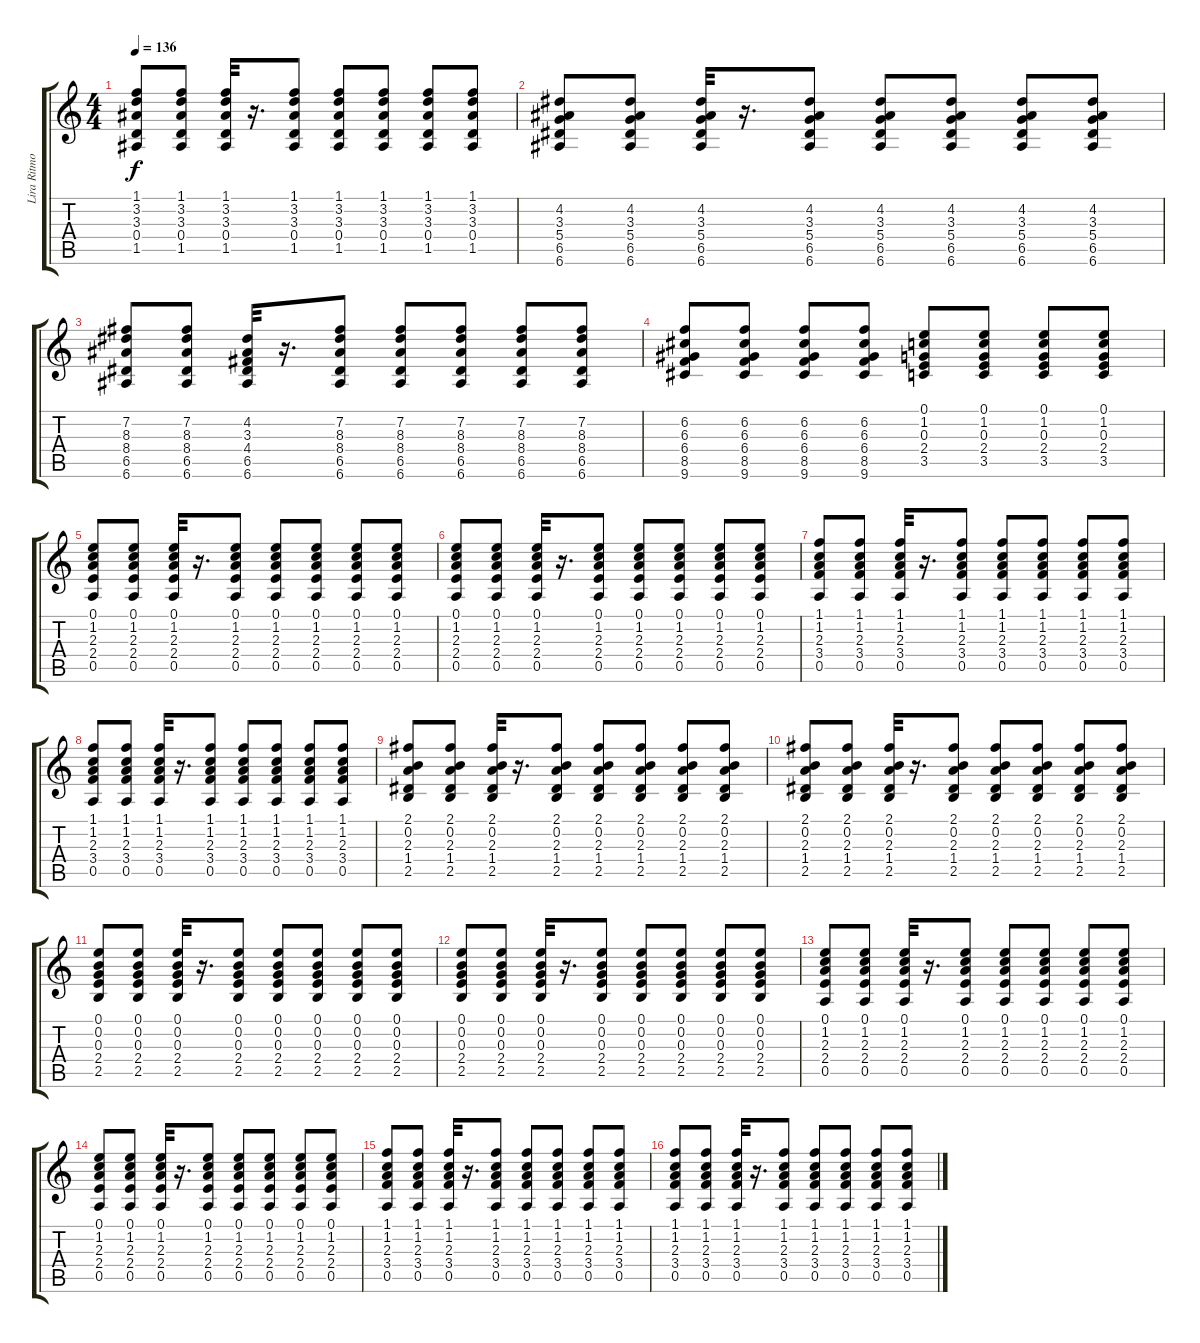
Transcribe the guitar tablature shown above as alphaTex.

\track ("Lira Ritmo" "Lira Ritmo") {instrument acousticguitarsteel}
\staff {score tabs}
\tuning (E4 B3 G3 D3 A2 E2) {hide}
\ts (4 4)
\tempo 136
\clef g2
\ks c
(1.1 3.2 3.3 0.4 1.5).8{dy f} (1.1 3.2 3.3 0.4 1.5).8 (1.1 3.2 3.3 0.4 1.5).32 r.16{d} (1.1 3.2 3.3 0.4 1.5).8 (1.1 3.2 3.3 0.4 1.5).8 (1.1 3.2 3.3 0.4 1.5).8 (1.1 3.2 3.3 0.4 1.5).8 (1.1 3.2 3.3 0.4 1.5).8 |
(4.2 3.3 5.4 6.5 6.6).8 (4.2 3.3 5.4 6.5 6.6).8 (4.2 3.3 5.4 6.5 6.6).32 r.16{d} (4.2 3.3 5.4 6.5 6.6).8 (4.2 3.3 5.4 6.5 6.6).8 (4.2 3.3 5.4 6.5 6.6).8 (4.2 3.3 5.4 6.5 6.6).8 (4.2 3.3 5.4 6.5 6.6).8 |
(7.2 8.3 8.4 6.5 6.6).8 (7.2 8.3 8.4 6.5 6.6).8 (4.2 3.3 4.4 6.5 6.6).32 r.16{d} (7.2 8.3 8.4 6.5 6.6).8 (7.2 8.3 8.4 6.5 6.6).8 (7.2 8.3 8.4 6.5 6.6).8 (7.2 8.3 8.4 6.5 6.6).8 (7.2 8.3 8.4 6.5 6.6).8 |
(6.2 6.3 6.4 8.5 9.6).8 (6.2 6.3 6.4 8.5 9.6).8 (6.2 6.3 6.4 8.5 9.6).8 (6.2 6.3 6.4 8.5 9.6).8 (0.1 1.2 0.3 2.4 3.5).8 (0.1 1.2 0.3 2.4 3.5).8 (0.1 1.2 0.3 2.4 3.5).8 (0.1 1.2 0.3 2.4 3.5).8 |
(0.1 1.2 2.3 2.4 0.5).8 (0.1 1.2 2.3 2.4 0.5).8 (0.1 1.2 2.3 2.4 0.5).32 r.16{d} (0.1 1.2 2.3 2.4 0.5).8 (0.1 1.2 2.3 2.4 0.5).8 (0.1 1.2 2.3 2.4 0.5).8 (0.1 1.2 2.3 2.4 0.5).8 (0.1 1.2 2.3 2.4 0.5).8 |
(0.1 1.2 2.3 2.4 0.5).8 (0.1 1.2 2.3 2.4 0.5).8 (0.1 1.2 2.3 2.4 0.5).32 r.16{d} (0.1 1.2 2.3 2.4 0.5).8 (0.1 1.2 2.3 2.4 0.5).8 (0.1 1.2 2.3 2.4 0.5).8 (0.1 1.2 2.3 2.4 0.5).8 (0.1 1.2 2.3 2.4 0.5).8 |
(1.1 1.2 2.3 3.4 0.5).8 (1.1 1.2 2.3 3.4 0.5).8 (1.1 1.2 2.3 3.4 0.5).32 r.16{d} (1.1 1.2 2.3 3.4 0.5).8 (1.1 1.2 2.3 3.4 0.5).8 (1.1 1.2 2.3 3.4 0.5).8 (1.1 1.2 2.3 3.4 0.5).8 (1.1 1.2 2.3 3.4 0.5).8 |
(1.1 1.2 2.3 3.4 0.5).8 (1.1 1.2 2.3 3.4 0.5).8 (1.1 1.2 2.3 3.4 0.5).32 r.16{d} (1.1 1.2 2.3 3.4 0.5).8 (1.1 1.2 2.3 3.4 0.5).8 (1.1 1.2 2.3 3.4 0.5).8 (1.1 1.2 2.3 3.4 0.5).8 (1.1 1.2 2.3 3.4 0.5).8 |
(2.1 0.2 2.3 1.4 2.5).8 (2.1 0.2 2.3 1.4 2.5).8 (2.1 0.2 2.3 1.4 2.5).32 r.16{d} (2.1 0.2 2.3 1.4 2.5).8 (2.1 0.2 2.3 1.4 2.5).8 (2.1 0.2 2.3 1.4 2.5).8 (2.1 0.2 2.3 1.4 2.5).8 (2.1 0.2 2.3 1.4 2.5).8 |
(2.1 0.2 2.3 1.4 2.5).8 (2.1 0.2 2.3 1.4 2.5).8 (2.1 0.2 2.3 1.4 2.5).32 r.16{d} (2.1 0.2 2.3 1.4 2.5).8 (2.1 0.2 2.3 1.4 2.5).8 (2.1 0.2 2.3 1.4 2.5).8 (2.1 0.2 2.3 1.4 2.5).8 (2.1 0.2 2.3 1.4 2.5).8 |
(0.1 0.2 0.3 2.4 2.5).8 (0.1 0.2 0.3 2.4 2.5).8 (0.1 0.2 0.3 2.4 2.5).32 r.16{d} (0.1 0.2 0.3 2.4 2.5).8 (0.1 0.2 0.3 2.4 2.5).8 (0.1 0.2 0.3 2.4 2.5).8 (0.1 0.2 0.3 2.4 2.5).8 (0.1 0.2 0.3 2.4 2.5).8 |
(0.1 0.2 0.3 2.4 2.5).8 (0.1 0.2 0.3 2.4 2.5).8 (0.1 0.2 0.3 2.4 2.5).32 r.16{d} (0.1 0.2 0.3 2.4 2.5).8 (0.1 0.2 0.3 2.4 2.5).8 (0.1 0.2 0.3 2.4 2.5).8 (0.1 0.2 0.3 2.4 2.5).8 (0.1 0.2 0.3 2.4 2.5).8 |
(0.1 1.2 2.3 2.4 0.5).8 (0.1 1.2 2.3 2.4 0.5).8 (0.1 1.2 2.3 2.4 0.5).32 r.16{d} (0.1 1.2 2.3 2.4 0.5).8 (0.1 1.2 2.3 2.4 0.5).8 (0.1 1.2 2.3 2.4 0.5).8 (0.1 1.2 2.3 2.4 0.5).8 (0.1 1.2 2.3 2.4 0.5).8 |
(0.1 1.2 2.3 2.4 0.5).8 (0.1 1.2 2.3 2.4 0.5).8 (0.1 1.2 2.3 2.4 0.5).32 r.16{d} (0.1 1.2 2.3 2.4 0.5).8 (0.1 1.2 2.3 2.4 0.5).8 (0.1 1.2 2.3 2.4 0.5).8 (0.1 1.2 2.3 2.4 0.5).8 (0.1 1.2 2.3 2.4 0.5).8 |
(1.1 1.2 2.3 3.4 0.5).8 (1.1 1.2 2.3 3.4 0.5).8 (1.1 1.2 2.3 3.4 0.5).32 r.16{d} (1.1 1.2 2.3 3.4 0.5).8 (1.1 1.2 2.3 3.4 0.5).8 (1.1 1.2 2.3 3.4 0.5).8 (1.1 1.2 2.3 3.4 0.5).8 (1.1 1.2 2.3 3.4 0.5).8 |
(1.1 1.2 2.3 3.4 0.5).8 (1.1 1.2 2.3 3.4 0.5).8 (1.1 1.2 2.3 3.4 0.5).32 r.16{d} (1.1 1.2 2.3 3.4 0.5).8 (1.1 1.2 2.3 3.4 0.5).8 (1.1 1.2 2.3 3.4 0.5).8 (1.1 1.2 2.3 3.4 0.5).8 (1.1 1.2 2.3 3.4 0.5).8
